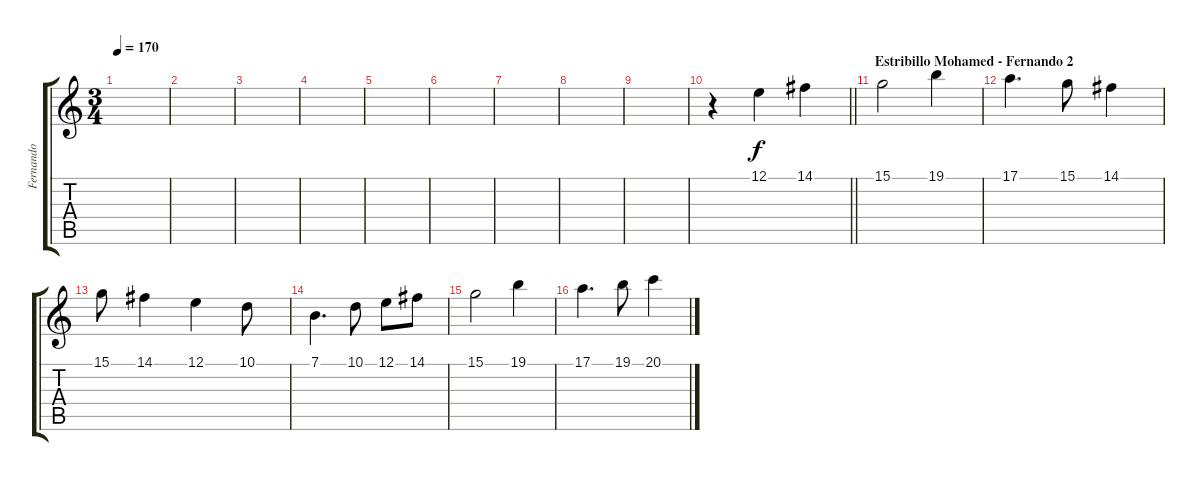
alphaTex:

\track ("Fernando" "Fernando") {instrument flute}
\staff {score tabs}
\tuning (E4 B3 G3 D3 A2 E2) {hide}
\ts (3 4)
\tempo 170
\clef g2
\ks c
|
|
|
|
|
|
|
|
|
\barLineRight lightlight
r.4 12.1.4 14.1.4 |
\section ("" "Estribillo Mohamed - Fernando 2")
15.1.2 19.1.4 |
17.1.4{d} 15.1.8 14.1.4 |
15.1.8 14.1.4 12.1.4 10.1.8 |
7.1.4{d} 10.1.8 12.1.8 14.1.8 |
15.1.2 19.1.4 |
17.1.4{d} 19.1.8 20.1.4
